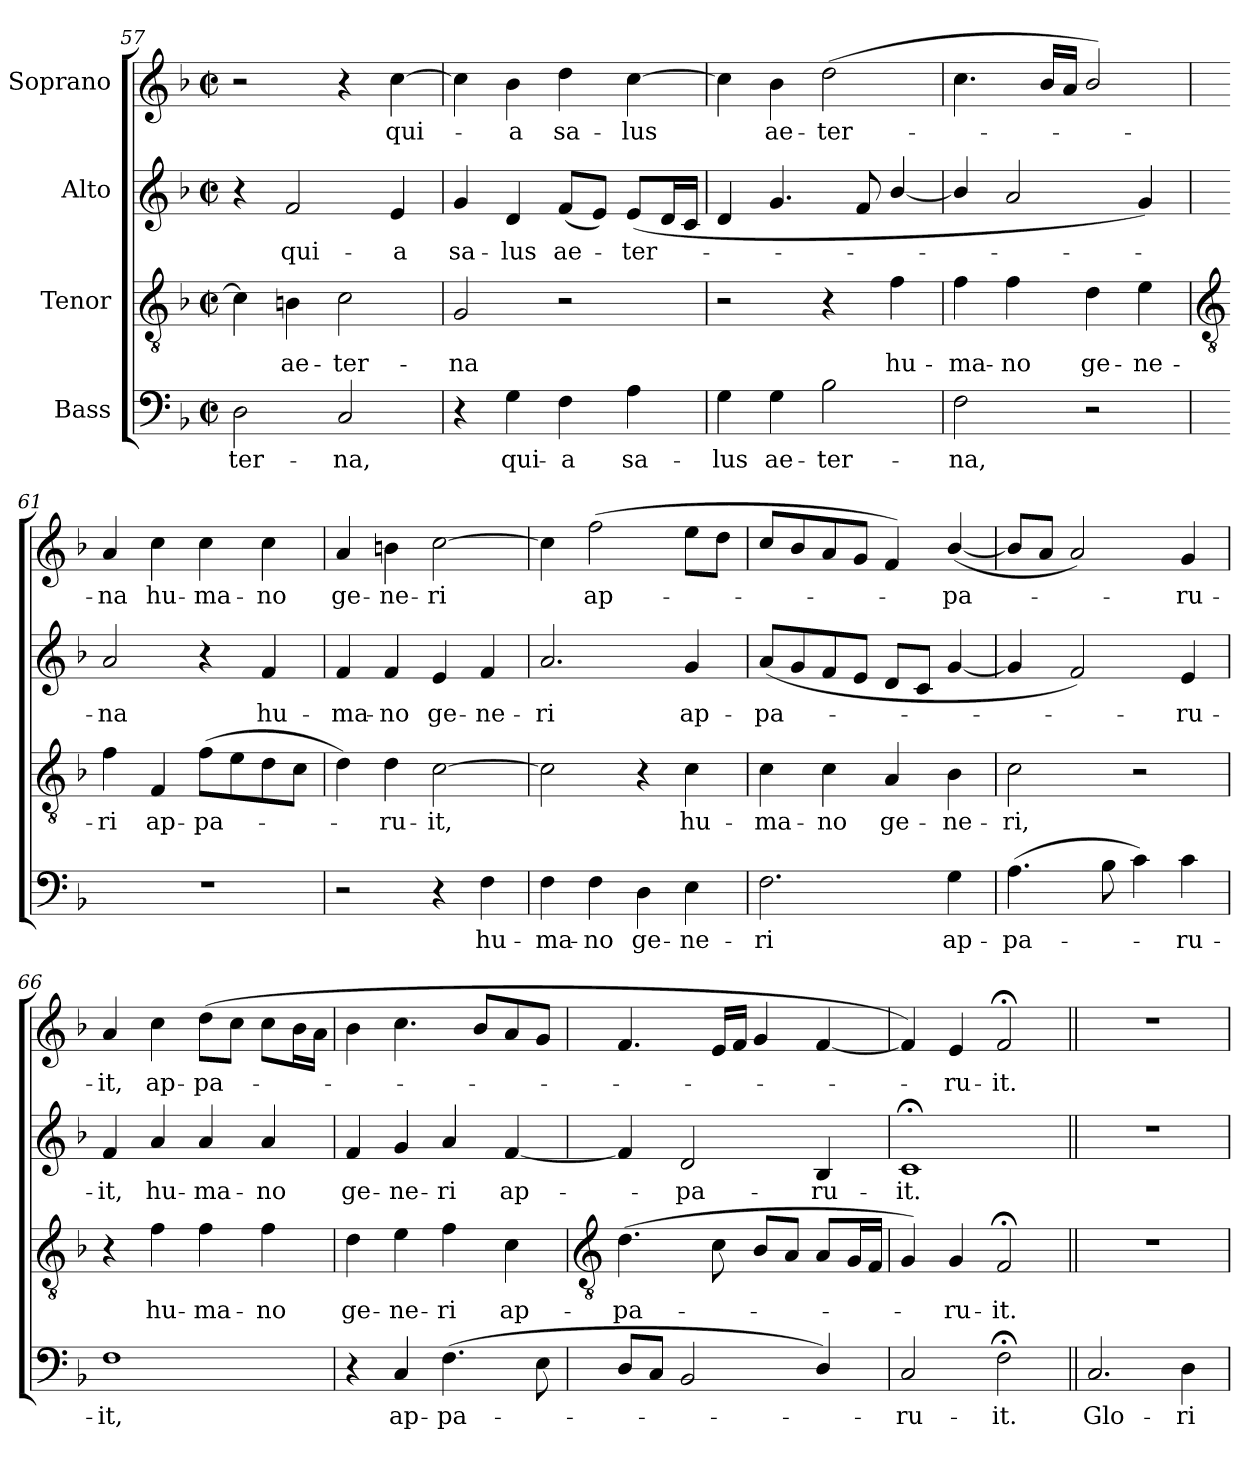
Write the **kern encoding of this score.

**kern	**text	**kern	**text	**kern	**text	**kern	**text
*part4	*part4	*part3	*part3	*part2	*part2	*part1	*part1
*staff4	*staff4	*staff3	*staff3	*staff2	*staff2	*staff1	*staff1
*I"Bass	*	*I"Tenor	*	*I"Alto	*	*I"Soprano	*
*clefF4	*	*clefGv2	*	*clefG2	*	*clefG2	*
*k[b-]	*	*k[b-]	*	*k[b-]	*	*k[b-]	*
*F:	*	*F:	*	*F:	*	*F:	*
*M2/2	*	*M2/2	*	*M2/2	*	*M2/2	*
*met(c|)	*	*met(c|)	*	*met(c|)	*	*met(c|)	*
=57	=57	=57	=57	=57	=57	=57	=57
!	!LO:LY:b	!	!	!	!	!	!
2D	-ter-	4c]	.	4r	.	2r	.
!	!	!	!LO:LY:b	!	!LO:LY:b	!	!
.	.	4Bn	ae-	2f	qui-	.	.
!	!LO:LY:b	!	!LO:LY:b	!	!	!	!
2C	-na,	2c	-ter-	.	.	4r	.
!	!	!	!	!	!LO:LY:b	!	!LO:LY:b
.	.	.	.	4e	-a	[4cc	qui-
=58	=58	=58	=58	=58	=58	=58	=58
!	!	!	!LO:LY:b	!	!LO:LY:b	!	!
4r	.	2G	-na	4g	sa-	4cc]	.
!	!LO:LY:b	!	!	!	!LO:LY:b	!	!LO:LY:b
4G	qui-	.	.	4d	-lus	4b-	a
!	!LO:LY:b	!	!	!	!LO:LY:b	!	!LO:LY:b
4F	-a	2r	.	(<8fL	ae-	4dd	sa-
.	.	.	.	8eJ)	.	.	.
!	!LO:LY:b	!	!	!	!LO:LY:b	!	!LO:LY:b
4A	sa-	.	.	(<8eL	ter-	[4cc	-lus
.	.	.	.	16dL	.	.	.
.	.	.	.	16cJJ	.	.	.
=59	=59	=59	=59	=59	=59	=59	=59
!	!LO:LY:b	!	!	!	!	!	!
4G	-lus	2r	.	4d	.	4cc]	.
!	!LO:LY:b	!	!	!	!	!	!LO:LY:b
4G	ae-	.	.	4.g	.	4b-	ae-
!	!LO:LY:b	!	!	!	!	!	!LO:LY:b
2B-	-ter-	4r	.	.	.	(<2dd	-ter-
.	.	.	.	8f	.	.	.
!	!	!	!LO:LY:b	!	!	!	!
.	.	4f	hu-	[4b-/	.	.	.
=60	=60	=60	=60	=60	=60	=60	=60
!	!LO:LY:b	!	!LO:LY:b	!	!	!	!
2F	-na,	4f	-ma-	4b-/]	.	4.cc	.
!	!	!	!LO:LY:b	!	!	!	!
.	.	4f	-no	2a	.	.	.
.	.	.	.	.	.	16b-LL	.
.	.	.	.	.	.	16aJJ	.
!	!	!	!LO:LY:b	!	!	!	!
2r	.	4d	ge-	.	.	2b-/)	.
!	!	!	!LO:LY:b	!	!	!	!
.	.	4e	-ne-	4g)	.	.	.
!!LO:LB:g=z
=61	=61	=61	=61	=61	=61	=61	=61
*	*	*clefGv2	*	*	*	*	*
!	!	!	!LO:LY:b	!	!LO:LY:b	!	!LO:LY:b
1r	.	4f	-ri	2a	na	4a	na
!	!	!	!LO:LY:b	!	!	!	!LO:LY:b
.	.	4F	ap-	.	.	4cc	hu-
!	!	!	!LO:LY:b	!	!	!	!LO:LY:b
.	.	(>8fL	-pa-	4r	.	4cc	-ma-
.	.	8e	.	.	.	.	.
!	!	!	!	!	!LO:LY:b	!	!LO:LY:b
.	.	8d	.	4f	hu-	4cc	-no
.	.	8cJ	.	.	.	.	.
=62	=62	=62	=62	=62	=62	=62	=62
!	!	!	!	!	!LO:LY:b	!	!LO:LY:b
2r	.	4d)	.	4f	-ma-	4a	ge-
!	!	!	!LO:LY:b	!	!LO:LY:b	!	!LO:LY:b
.	.	4d	ru-	4f	-no	4bn	-ne-
!	!	!	!LO:LY:b	!	!LO:LY:b	!	!LO:LY:b
4r	.	[2c	-it,	4e	ge-	[2cc	-ri
!	!LO:LY:b	!	!	!	!LO:LY:b	!	!
4F	hu-	.	.	4f	-ne-	.	.
=63	=63	=63	=63	=63	=63	=63	=63
!	!LO:LY:b	!	!	!	!LO:LY:b	!	!
4F	-ma-	2c]	.	2.a	-ri	4cc]	.
!	!LO:LY:b	!	!	!	!	!	!LO:LY:b
4F	-no	.	.	.	.	(<2ff	ap-
!	!LO:LY:b	!	!	!	!	!	!
4D	ge-	4r	.	.	.	.	.
!	!LO:LY:b	!	!LO:LY:b	!	!LO:LY:b	!	!
4E	-ne-	4c	hu-	4g	ap-	8eeL	.
.	.	.	.	.	.	8ddJ	.
=64	=64	=64	=64	=64	=64	=64	=64
!	!LO:LY:b	!	!LO:LY:b	!	!LO:LY:b	!	!
2.F	-ri	4c	-ma-	(<8aL	-pa-	8ccL	.
.	.	.	.	8g	.	8b-	.
!	!	!	!LO:LY:b	!	!	!	!
.	.	4c	-no	8f	.	8a	.
.	.	.	.	8eJ	.	8gJ	.
!	!	!	!LO:LY:b	!	!	!	!
.	.	4A	ge-	8dL	.	4f)	.
.	.	.	.	8cJ	.	.	.
!	!LO:LY:b	!	!LO:LY:b	!	!	!	!LO:LY:b
4G	ap-	4B-	-ne-	[4g	.	(<[4b-/	pa-
=65	=65	=65	=65	=65	=65	=65	=65
!	!LO:LY:b	!	!LO:LY:b	!	!	!	!
(>4.A	-pa-	2c	-ri,	4g]	.	8b-L]	.
.	.	.	.	.	.	8aJ	.
.	.	.	.	2f)	.	2a)	.
8B-	.	.	.	.	.	.	.
4c)	.	2r	.	.	.	.	.
!	!LO:LY:b	!	!	!	!LO:LY:b	!	!LO:LY:b
4c	ru-	.	.	4e	ru-	4g	ru-
=66	=66	=66	=66	=66	=66	=66	=66
!	!LO:LY:b	!	!	!	!LO:LY:b	!	!LO:LY:b
1F	-it,	4r	.	4f	-it,	4a	-it,
!	!	!	!LO:LY:b	!	!LO:LY:b	!	!LO:LY:b
.	.	4f	hu-	4a	hu-	4cc	ap-
!	!	!	!LO:LY:b	!	!LO:LY:b	!	!LO:LY:b
.	.	4f	-ma-	4a	-ma-	(<8ddL	-pa-
.	.	.	.	.	.	8ccJ	.
!	!	!	!LO:LY:b	!	!LO:LY:b	!	!
.	.	4f	-no	4a	-no	8ccL	.
.	.	.	.	.	.	16b-L	.
.	.	.	.	.	.	16aJJ	.
=67	=67	=67	=67	=67	=67	=67	=67
!	!	!	!LO:LY:b	!	!LO:LY:b	!	!
4r	.	4d	ge-	4f	ge-	4b-	.
!	!LO:LY:b	!	!LO:LY:b	!	!LO:LY:b	!	!
4C	ap-	4e	-ne-	4g	-ne-	4.cc	.
!	!LO:LY:b	!	!LO:LY:b	!	!LO:LY:b	!	!
(<4.F	-pa-	4f	-ri	4a	-ri	.	.
.	.	.	.	.	.	8b-L	.
!	!	!	!LO:LY:b	!	!LO:LY:b	!	!
.	.	4c	ap-	[4f	ap-	8a	.
8E	.	.	.	.	.	8gJ	.
!!LO:LB:g=z
=68	=68	=68	=68	=68	=68	=68	=68
*	*	*clefGv2	*	*	*	*	*
!	!	!	!LO:LY:b	!	!	!	!
8DL	.	(<4.d	-pa-	4f]	.	4.f	.
8CJ	.	.	.	.	.	.	.
!	!	!	!	!	!LO:LY:b	!	!
2BB-	.	.	.	2d	pa-	.	.
.	.	8c	.	.	.	16eLL	.
.	.	.	.	.	.	16fJJ	.
.	.	8B-L	.	.	.	4g	.
.	.	8AJ	.	.	.	.	.
!	!	!	!	!	!LO:LY:b	!	!
4D/)	.	8AL	.	4B-	-ru-	[4f	.
.	.	16GL	.	.	.	.	.
.	.	16FJJ	.	.	.	.	.
=69	=69	=69	=69	=69	=69	=69	=69
!	!LO:LY:b	!	!	!	!LO:LY:b	!	!
2C	ru-	4G)	.	1c;<	-it.	4f])	.
!	!	!	!LO:LY:b	!	!	!	!LO:LY:b
.	.	4G	ru-	.	.	4e	ru-
!	!LO:LY:b	!	!LO:LY:b	!	!	!	!LO:LY:b
2F;<	-it.	2F;<	-it.	.	.	2f;<	-it.
=70||	=70||	=70||	=70||	=70||	=70||	=70||	=70||
!	!LO:LY:b	!	!	!	!	!	!
2.C	Glo-	1r	.	1r	.	1r	.
!	!LO:LY:b	!	!	!	!	!	!
4D	-ri-	.	.	.	.	.	.
=	=	=	=	=	=	=	=
*-	*-	*-	*-	*-	*-	*-	*-
